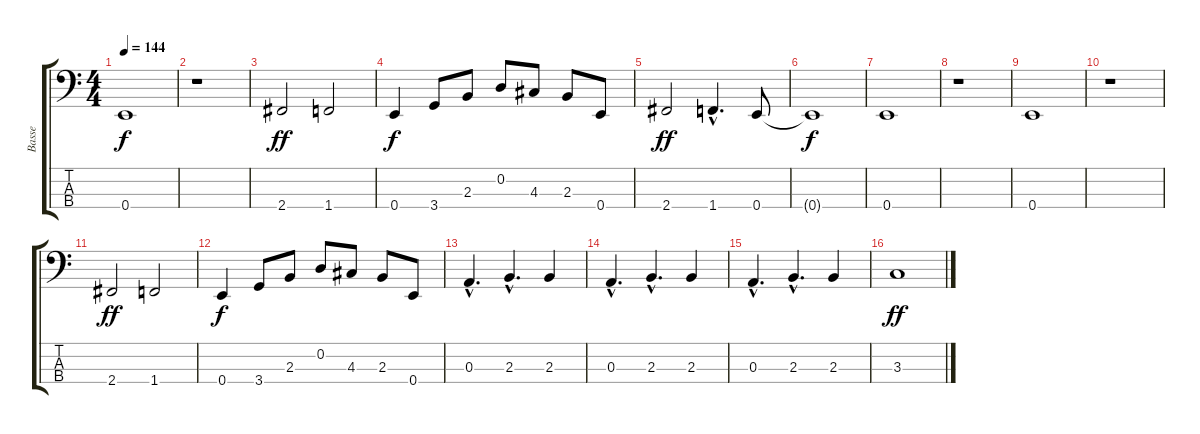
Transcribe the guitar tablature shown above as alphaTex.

\track ("Basse" "Basse") {instrument acousticbass}
\staff {score tabs}
\tuning (G2 D2 A1 E1) {hide}
\ts (4 4)
\tempo 144
\clef f4
\ks c
0.4.1{dy f} |
r.1 |
2.4.2{dy ff} 1.4.2 |
0.4.4{dy f} 3.4.8 2.3.8 0.2.8 4.3.8 2.3.8 0.4.8 |
2.4.2{dy ff} 1.4{hac}.4{d} 0.4.8 |
0.4{t}.1{dy f} |
0.4.1 |
r.1 |
0.4.1 |
r.1 |
2.4.2{dy ff} 1.4.2 |
0.4.4{dy f} 3.4.8 2.3.8 0.2.8 4.3.8 2.3.8 0.4.8 |
0.3{hac}.4{d} 2.3{hac}.4{d} 2.3.4 |
0.3{hac}.4{d} 2.3{hac}.4{d} 2.3.4 |
0.3{hac}.4{d} 2.3{hac}.4{d} 2.3.4 |
3.3.1{dy ff}
